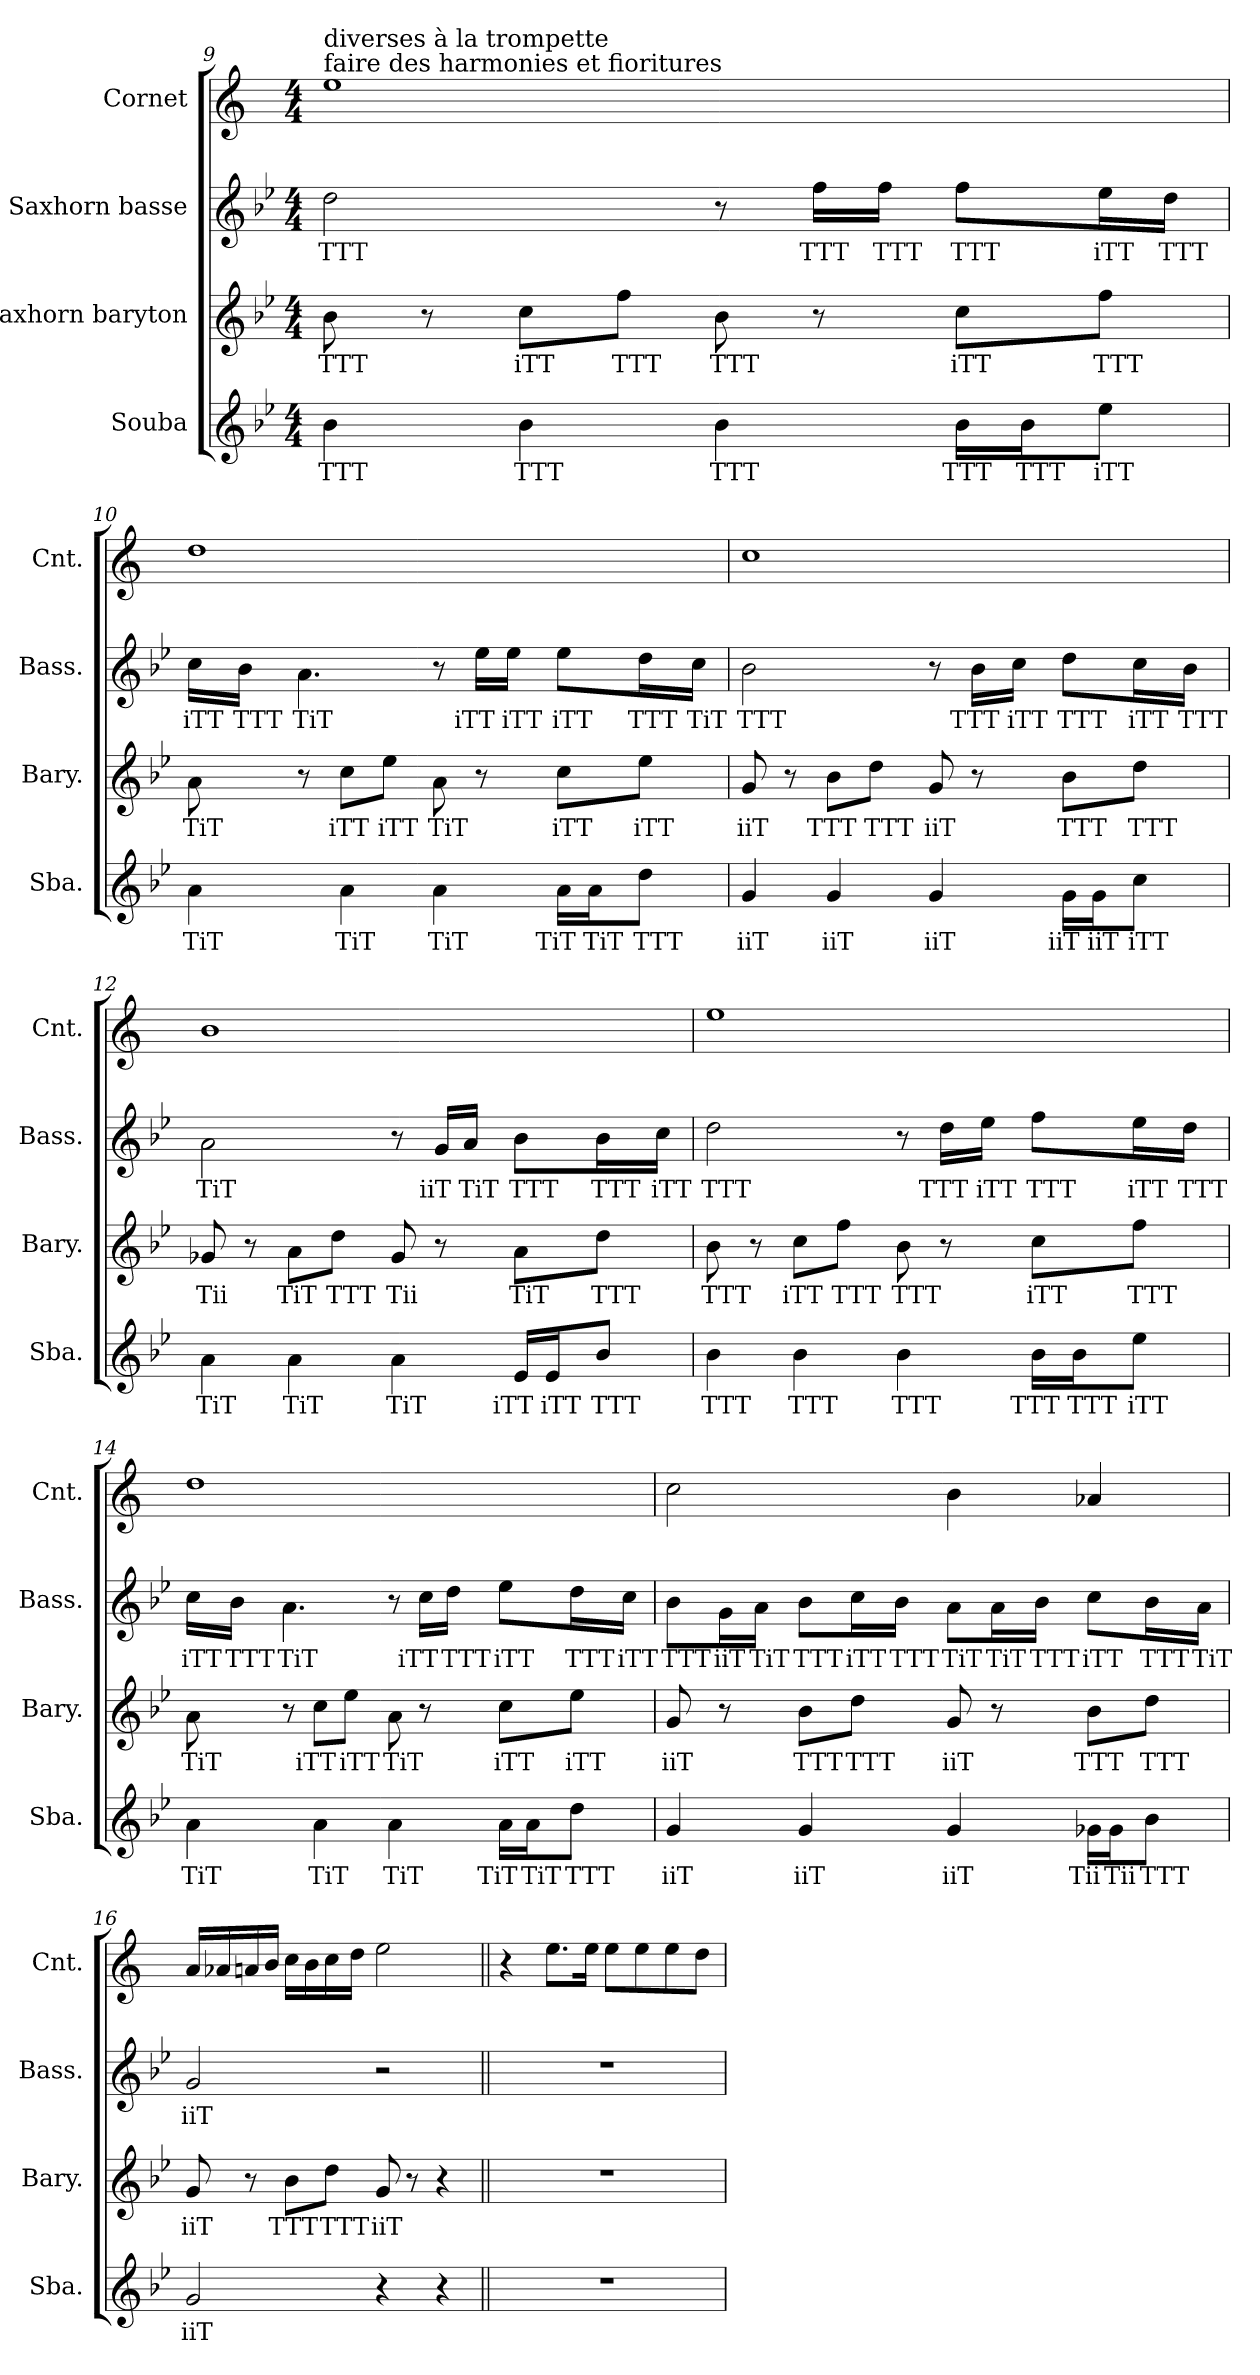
**kern	**text	**kern	**text	**kern	**text	**kern
*part4	*part4	*part3	*part3	*part2	*part2	*part1
*staff4	*staff4	*staff3	*staff3	*staff2	*staff2	*staff1
*I"Souba	*	*I"saxhorn baryton	*	*I"Saxhorn basse	*	*I"Cornet
*I'Sba.	*	*I'Bary.	*	*I'Bass.	*	*I'Cnt.
*clefG2	*	*clefG2	*	*clefG2	*	*clefG2
*ITrd15c26	*	*ITrd8c14	*	*ITrd8c14	*	*ITrd1c2
*k[b-e-]	*	*k[b-e-]	*	*k[b-e-]	*	*k[b-e-]
*M4/4	*	*M4/4	*	*M4/4	*	*M4/4
=9	=9	=9	=9	=9	=9	=9
!	!	!	!	!	!	!LO:TX:a:t=faire des harmonies et fioritures
!	!	!	!	!	!	!LO:TX:a:t=diverses à la trompette
!	!LO:LY:b	!	!LO:LY:b	!	!LO:LY:b	!
4BB-\	TTT	8B-\	TTT	2d\	TTT	1dd
.	.	8r	.	.	.	.
!	!LO:LY:b	!	!LO:LY:b	!	!	!
4BB-\	TTT	8c\L	iTT	.	.	.
!	!	!	!LO:LY:b	!	!	!
.	.	8f\J	TTT	.	.	.
!	!LO:LY:b	!	!LO:LY:b	!	!	!
4BB-\	TTT	8B-\	TTT	8r	.	.
!	!	!	!	!	!LO:LY:b	!
.	.	8r	.	16f\LL	TTT	.
!	!	!	!	!	!LO:LY:b	!
.	.	.	.	16f\JJ	TTT	.
!	!LO:LY:b	!	!LO:LY:b	!	!LO:LY:b	!
16BB-\LL	TTT	8c\L	iTT	8f\L	TTT	.
!	!LO:LY:b	!	!	!	!	!
16BB-\J	TTT	.	.	.	.	.
!	!LO:LY:b	!	!LO:LY:b	!	!LO:LY:b	!
8E-\J	iTT	8f\J	TTT	16e-\L	iTT	.
!	!	!	!	!	!LO:LY:b	!
.	.	.	.	16d\JJ	TTT	.
!!LO:LB:g=z
=10	=10	=10	=10	=10	=10	=10
!	!LO:LY:b	!	!LO:LY:b	!	!LO:LY:b	!
4AA\	TiT	8A\	TiT	16c\LL	iTT	1cc
!	!	!	!	!	!LO:LY:b	!
.	.	.	.	16B-\JJ	TTT	.
!	!	!	!	!	!LO:LY:b	!
.	.	8r	.	4.A\	TiT	.
!	!LO:LY:b	!	!LO:LY:b	!	!	!
4AA\	TiT	8c\L	iTT	.	.	.
!	!	!	!LO:LY:b	!	!	!
.	.	8e-\J	iTT	.	.	.
!	!LO:LY:b	!	!LO:LY:b	!	!	!
4AA\	TiT	8A\	TiT	8r	.	.
!	!	!	!	!	!LO:LY:b	!
.	.	8r	.	16e-\LL	iTT	.
!	!	!	!	!	!LO:LY:b	!
.	.	.	.	16e-\JJ	iTT	.
!	!LO:LY:b	!	!LO:LY:b	!	!LO:LY:b	!
16AA\LL	TiT	8c\L	iTT	8e-\L	iTT	.
!	!LO:LY:b	!	!	!	!	!
16AA\J	TiT	.	.	.	.	.
!	!LO:LY:b	!	!LO:LY:b	!	!LO:LY:b	!
8D\J	TTT	8e-\J	iTT	16d\L	TTT	.
!	!	!	!	!	!LO:LY:b	!
.	.	.	.	16c\JJ	TiT	.
=11	=11	=11	=11	=11	=11	=11
!	!LO:LY:b	!	!LO:LY:b	!	!LO:LY:b	!
4GG/	iiT	8G/	iiT	2B-\	TTT	1b-
.	.	8r	.	.	.	.
!	!LO:LY:b	!	!LO:LY:b	!	!	!
4GG/	iiT	8B-\L	TTT	.	.	.
!	!	!	!LO:LY:b	!	!	!
.	.	8d\J	TTT	.	.	.
!	!LO:LY:b	!	!LO:LY:b	!	!	!
4GG/	iiT	8G/	iiT	8r	.	.
!	!	!	!	!	!LO:LY:b	!
.	.	8r	.	16B-\LL	TTT	.
!	!	!	!	!	!LO:LY:b	!
.	.	.	.	16c\JJ	iTT	.
!	!LO:LY:b	!	!LO:LY:b	!	!LO:LY:b	!
16GG\LL	iiT	8B-\L	TTT	8d\L	TTT	.
!	!LO:LY:b	!	!	!	!	!
16GG\J	iiT	.	.	.	.	.
!	!LO:LY:b	!	!LO:LY:b	!	!LO:LY:b	!
8C\J	iTT	8d\J	TTT	16c\L	iTT	.
!	!	!	!	!	!LO:LY:b	!
.	.	.	.	16B-\JJ	TTT	.
!!LO:PB:g=z
=12	=12	=12	=12	=12	=12	=12
!	!LO:LY:b	!	!LO:LY:b	!	!LO:LY:b	!
4AA\	TiT	8G-X/	Tii	2A\	TiT	1a
.	.	8r	.	.	.	.
!	!LO:LY:b	!	!LO:LY:b	!	!	!
4AA\	TiT	8A\L	TiT	.	.	.
!	!	!	!LO:LY:b	!	!	!
.	.	8d\J	TTT	.	.	.
!	!LO:LY:b	!	!LO:LY:b	!	!	!
4AA\	TiT	8G-/	Tii	8r	.	.
!	!	!	!	!	!LO:LY:b	!
.	.	8r	.	16G/LL	iiT	.
!	!	!	!	!	!LO:LY:b	!
.	.	.	.	16A/JJ	TiT	.
!	!LO:LY:b	!	!LO:LY:b	!	!LO:LY:b	!
16EE-/LL	iTT	8A\L	TiT	8B-\L	TTT	.
!	!LO:LY:b	!	!	!	!	!
16EE-/J	iTT	.	.	.	.	.
!	!LO:LY:b	!	!LO:LY:b	!	!LO:LY:b	!
8BB-/J	TTT	8d\J	TTT	16B-\L	TTT	.
!	!	!	!	!	!LO:LY:b	!
.	.	.	.	16c\JJ	iTT	.
=13	=13	=13	=13	=13	=13	=13
!	!LO:LY:b	!	!LO:LY:b	!	!LO:LY:b	!
4BB-\	TTT	8B-\	TTT	2d\	TTT	1dd
.	.	8r	.	.	.	.
!	!LO:LY:b	!	!LO:LY:b	!	!	!
4BB-\	TTT	8c\L	iTT	.	.	.
!	!	!	!LO:LY:b	!	!	!
.	.	8f\J	TTT	.	.	.
!	!LO:LY:b	!	!LO:LY:b	!	!	!
4BB-\	TTT	8B-\	TTT	8r	.	.
!	!	!	!	!	!LO:LY:b	!
.	.	8r	.	16d\LL	TTT	.
!	!	!	!	!	!LO:LY:b	!
.	.	.	.	16e-\JJ	iTT	.
!	!LO:LY:b	!	!LO:LY:b	!	!LO:LY:b	!
16BB-\LL	TTT	8c\L	iTT	8f\L	TTT	.
!	!LO:LY:b	!	!	!	!	!
16BB-\J	TTT	.	.	.	.	.
!	!LO:LY:b	!	!LO:LY:b	!	!LO:LY:b	!
8E-\J	iTT	8f\J	TTT	16e-\L	iTT	.
!	!	!	!	!	!LO:LY:b	!
.	.	.	.	16d\JJ	TTT	.
!!LO:LB:g=z
=14	=14	=14	=14	=14	=14	=14
!	!LO:LY:b	!	!LO:LY:b	!	!LO:LY:b	!
4AA\	TiT	8A\	TiT	16c\LL	iTT	1cc
!	!	!	!	!	!LO:LY:b	!
.	.	.	.	16B-\JJ	TTT	.
!	!	!	!	!	!LO:LY:b	!
.	.	8r	.	4.A\	TiT	.
!	!LO:LY:b	!	!LO:LY:b	!	!	!
4AA\	TiT	8c\L	iTT	.	.	.
!	!	!	!LO:LY:b	!	!	!
.	.	8e-\J	iTT	.	.	.
!	!LO:LY:b	!	!LO:LY:b	!	!	!
4AA\	TiT	8A\	TiT	8r	.	.
!	!	!	!	!	!LO:LY:b	!
.	.	8r	.	16c\LL	iTT	.
!	!	!	!	!	!LO:LY:b	!
.	.	.	.	16d\JJ	TTT	.
!	!LO:LY:b	!	!LO:LY:b	!	!LO:LY:b	!
16AA\LL	TiT	8c\L	iTT	8e-\L	iTT	.
!	!LO:LY:b	!	!	!	!	!
16AA\J	TiT	.	.	.	.	.
!	!LO:LY:b	!	!LO:LY:b	!	!LO:LY:b	!
8D\J	TTT	8e-\J	iTT	16d\L	TTT	.
!	!	!	!	!	!LO:LY:b	!
.	.	.	.	16c\JJ	iTT	.
!!LO:LB:g=z
=15	=15	=15	=15	=15	=15	=15
!	!LO:LY:b	!	!LO:LY:b	!	!LO:LY:b	!
4GG/	iiT	8G/	iiT	8B-\L	TTT	2b-\
!	!	!	!	!	!LO:LY:b	!
.	.	8r	.	16G\L	iiT	.
!	!	!	!	!	!LO:LY:b	!
.	.	.	.	16A\JJ	TiT	.
!	!LO:LY:b	!	!LO:LY:b	!	!LO:LY:b	!
4GG/	iiT	8B-\L	TTT	8B-\L	TTT	.
!	!	!	!LO:LY:b	!	!LO:LY:b	!
.	.	8d\J	TTT	16c\L	iTT	.
!	!	!	!	!	!LO:LY:b	!
.	.	.	.	16B-\JJ	TTT	.
!	!LO:LY:b	!	!LO:LY:b	!	!LO:LY:b	!
4GG/	iiT	8G/	iiT	8A\L	TiT	4a\
!	!	!	!	!	!LO:LY:b	!
.	.	8r	.	16A\L	TiT	.
!	!	!	!	!	!LO:LY:b	!
.	.	.	.	16B-\JJ	TTT	.
!	!LO:LY:b	!	!LO:LY:b	!	!LO:LY:b	!
16GG-X\LL	Tii	8B-\L	TTT	8c\L	iTT	4g-X/
!	!LO:LY:b	!	!	!	!	!
16GG-\J	Tii	.	.	.	.	.
!	!LO:LY:b	!	!LO:LY:b	!	!LO:LY:b	!
8BB-\J	TTT	8d\J	TTT	16B-\L	TTT	.
!	!	!	!	!	!LO:LY:b	!
.	.	.	.	16A\JJ	TiT	.
=16	=16	=16	=16	=16	=16	=16
!	!LO:LY:b	!	!LO:LY:b	!	!LO:LY:b	!
2GG/	iiT	8G/	iiT	2G/	iiT	16g/LL
.	.	.	.	.	.	16g-X/
.	.	8r	.	.	.	16gn/
.	.	.	.	.	.	16a/JJ
!	!	!	!LO:LY:b	!	!	!
.	.	8B-\L	TTT	.	.	16b-\LL
.	.	.	.	.	.	16a\
!	!	!	!LO:LY:b	!	!	!
.	.	8d\J	TTT	.	.	16b-\
.	.	.	.	.	.	16cc\JJ
!	!	!	!LO:LY:b	!	!	!
4r	.	8G/	iiT	2r	.	2dd\
.	.	8r	.	.	.	.
4r	.	4r	.	.	.	.
!!LO:PB:g=z
=17||	=17||	=17||	=17||	=17||	=17||	=17||
*	*	*	*	*	*	*MM90
1r	.	1r	.	1r	.	4r
.	.	.	.	.	.	8.dd\L
.	.	.	.	.	.	16dd\Jk
.	.	.	.	.	.	8dd\L
.	.	.	.	.	.	8dd\
.	.	.	.	.	.	8dd\
.	.	.	.	.	.	8cc\J
=	=	=	=	=	=	=
*-	*-	*-	*-	*-	*-	*-
